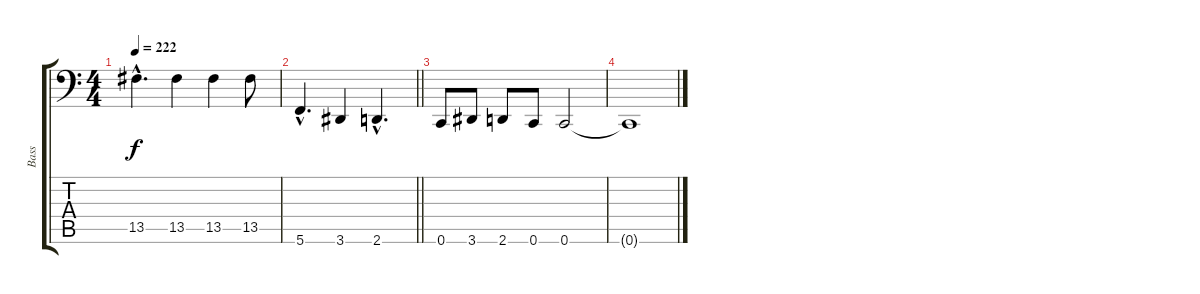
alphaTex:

\track ("Bass" "Bass") {instrument electricbasspick}
\staff {score tabs}
\tuning (C3 G2 Eb2 Bb1 F1 C1) {hide}
\ts (4 4)
\tempo 222
\clef f4
\ks c
13.5{hac}.4{d dy f} 13.5.4 13.5.4 13.5.8 |
\barLineRight lightlight
5.6{hac}.4{d} 3.6.4 2.6{hac}.4{d} |
0.6.8 3.6.8 2.6.8 0.6.8 0.6.2 |
0.6{t}.1
